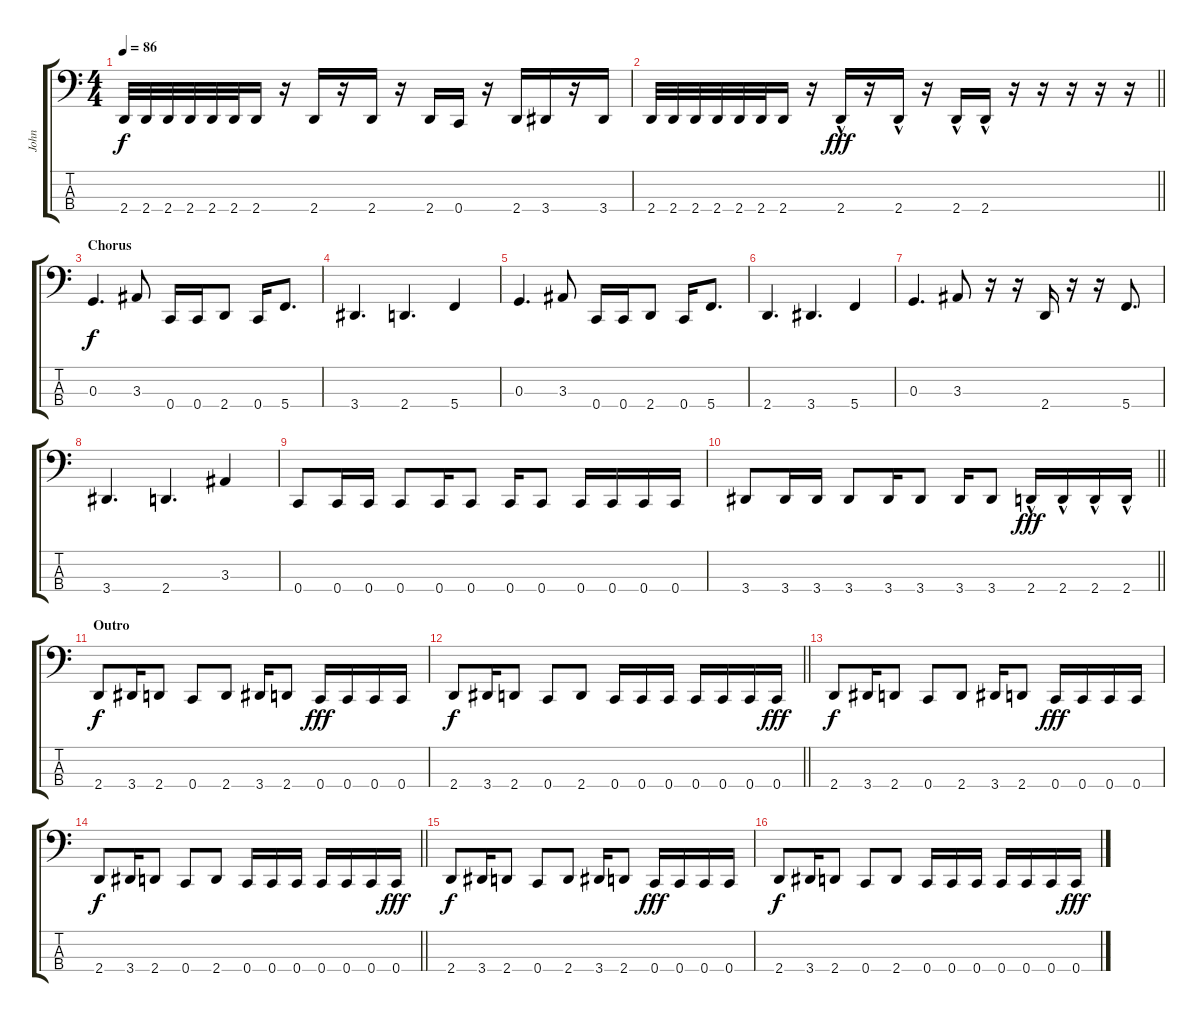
\track ("John" "John") {instrument electricbassfinger}
\staff {score tabs}
\tuning (F2 C2 G1 C1) {hide}
\ts (4 4)
\tempo 86
\clef f4
\ks c
2.4.32{dy f} 2.4.32 2.4.32 2.4.32 2.4.32 2.4.32 2.4.16 r.16 2.4.16 r.16 2.4.16 r.16 2.4.16 0.4.16 r.16 2.4.16 3.4.16 r.16 3.4.16 |
\barLineRight lightlight
2.4.32 2.4.32 2.4.32 2.4.32 2.4.32 2.4.32 2.4.16 r.16 2.4{hac}.16{dy fff} r.16 2.4{hac}.16 r.16 2.4{hac}.16 2.4{hac}.16 r.16 r.16 r.16 r.16 r.16 |
\section ("" "Chorus")
0.3.4{d dy f} 3.3.8 0.4.16 0.4.16 2.4.8 0.4.16 5.4.8{d} |
3.4.4{d} 2.4.4{d} 5.4.4 |
0.3.4{d} 3.3.8 0.4.16 0.4.16 2.4.8 0.4.16 5.4.8{d} |
2.4.4{d} 3.4.4{d} 5.4.4 |
0.3.4{d} 3.3.8 r.16 r.16 2.4.16 r.16 r.16 5.4.8{d} |
3.4.4{d} 2.4.4{d} 3.3.4 |
0.4.8 0.4.16 0.4.16 0.4.8 0.4.16 0.4.8 0.4.16 0.4.8 0.4.16 0.4.16 0.4.16 0.4.16 |
\barLineRight lightlight
3.4.8 3.4.16 3.4.16 3.4.8 3.4.16 3.4.8 3.4.16 3.4.8 2.4{hac}.16{dy fff} 2.4{hac}.16 2.4{hac}.16 2.4{hac}.16 |
\section ("" "Outro")
2.4.8{dy f} 3.4.16 2.4.8 0.4.8 2.4.8 3.4.16 2.4.8 0.4.16{dy fff} 0.4.16 0.4.16 0.4.16 |
\barLineRight lightlight
2.4.8{dy f} 3.4.16 2.4.8 0.4.8 2.4.8 0.4.16 0.4.16 0.4.16 0.4.16 0.4.16 0.4.16 0.4.16{dy fff} |
2.4.8{dy f} 3.4.16 2.4.8 0.4.8 2.4.8 3.4.16 2.4.8 0.4.16{dy fff} 0.4.16 0.4.16 0.4.16 |
\barLineRight lightlight
2.4.8{dy f} 3.4.16 2.4.8 0.4.8 2.4.8 0.4.16 0.4.16 0.4.16 0.4.16 0.4.16 0.4.16 0.4.16{dy fff} |
2.4.8{dy f} 3.4.16 2.4.8 0.4.8 2.4.8 3.4.16 2.4.8 0.4.16{dy fff} 0.4.16 0.4.16 0.4.16 |
2.4.8{dy f} 3.4.16 2.4.8 0.4.8 2.4.8 0.4.16 0.4.16 0.4.16 0.4.16 0.4.16 0.4.16 0.4.16{dy fff}
